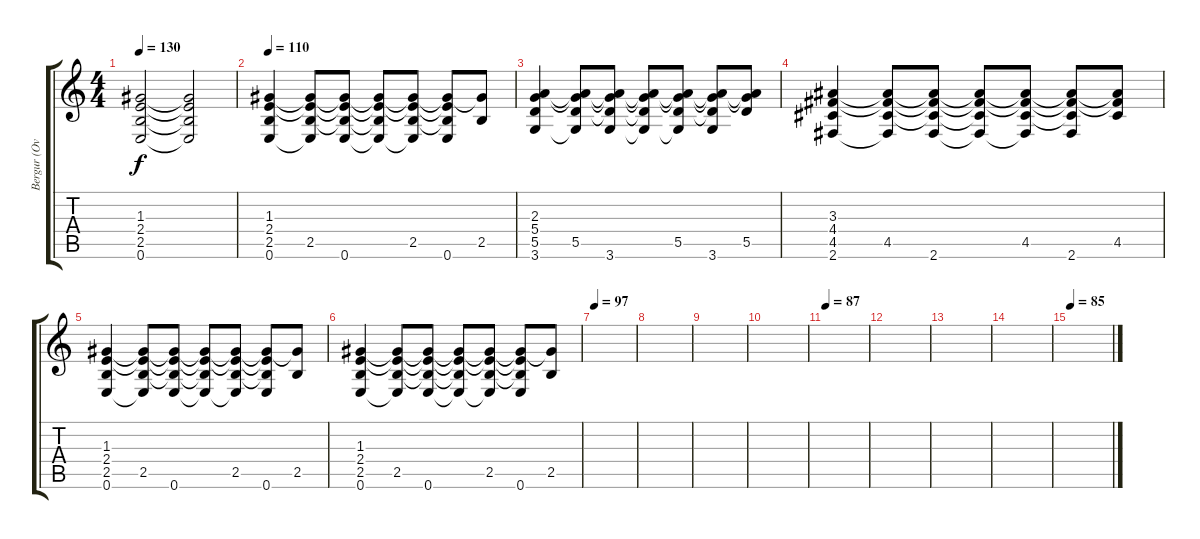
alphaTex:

\track ("Bergur (Overdrive Guitar)" "Bergur (Ov") {instrument overdrivenguitar}
\staff {score tabs}
\tuning (E4 B3 G3 D3 A2 E2) {hide}
\ts (4 4)
\tempo 130
\clef g2
\ks c
(1.3{t} 2.4{t} 2.5{t} 0.6{t}).2{dy f} (1.3{t} 2.4{t} 2.5{t} 0.6{t}).2 |
\tempo 110
(1.3 2.4 2.5 0.6).4{volume 14} (1.3{t} 2.4{t} 2.5 0.6{t}).8 (1.3{t} 2.4{t} 2.5{t} 0.6).8 (1.3{t} 2.4{t} 2.5{t} 0.6{t}).8 (1.3{t} 2.4{t} 2.5 0.6{t}).8 (1.3{t} 2.4{t} 2.5{t} 0.6).8 (1.3{t} 2.5).8 |
(2.3 5.4 5.5 3.6).4 (2.3{t} 5.4{t} 5.5 3.6{t}).8 (2.3{t} 5.4{t} 5.5{t} 3.6).8 (2.3{t} 5.4{t} 5.5{t} 3.6{t}).8 (2.3{t} 5.4{t} 5.5 3.6{t}).8 (2.3{t} 5.4{t} 5.5{t} 3.6).8 (2.3{t} 5.4{t} 5.5).8 |
(3.3 4.4 4.5 2.6).4 (3.3{t} 4.4{t} 4.5 2.6{t}).8 (3.3{t} 4.4{t} 4.5{t} 2.6).8 (3.3{t} 4.4{t} 4.5{t} 2.6{t}).8 (3.3{t} 4.4{t} 4.5 2.6{t}).8 (3.3{t} 4.4{t} 4.5{t} 2.6).8 (3.3{t} 4.4{t} 4.5).8 |
(1.3 2.4 2.5 0.6).4 (1.3{t} 2.4{t} 2.5 0.6{t}).8 (1.3{t} 2.4{t} 2.5{t} 0.6).8 (1.3{t} 2.4{t} 2.5{t} 0.6{t}).8 (1.3{t} 2.4{t} 2.5 0.6{t}).8 (1.3{t} 2.4{t} 2.5{t} 0.6).8 (1.3{t} 2.5).8 |
(1.3 2.4 2.5 0.6).4 (1.3{t} 2.4{t} 2.5 0.6{t}).8 (1.3{t} 2.4{t} 2.5{t} 0.6).8 (1.3{t} 2.4{t} 2.5{t} 0.6{t}).8 (1.3{t} 2.4{t} 2.5 0.6{t}).8 (1.3{t} 2.4{t} 2.5{t} 0.6).8 (1.3{t} 2.5).8 |
\tempo 97
|
|
|
|
\tempo 87
|
|
|
|
\tempo 85
